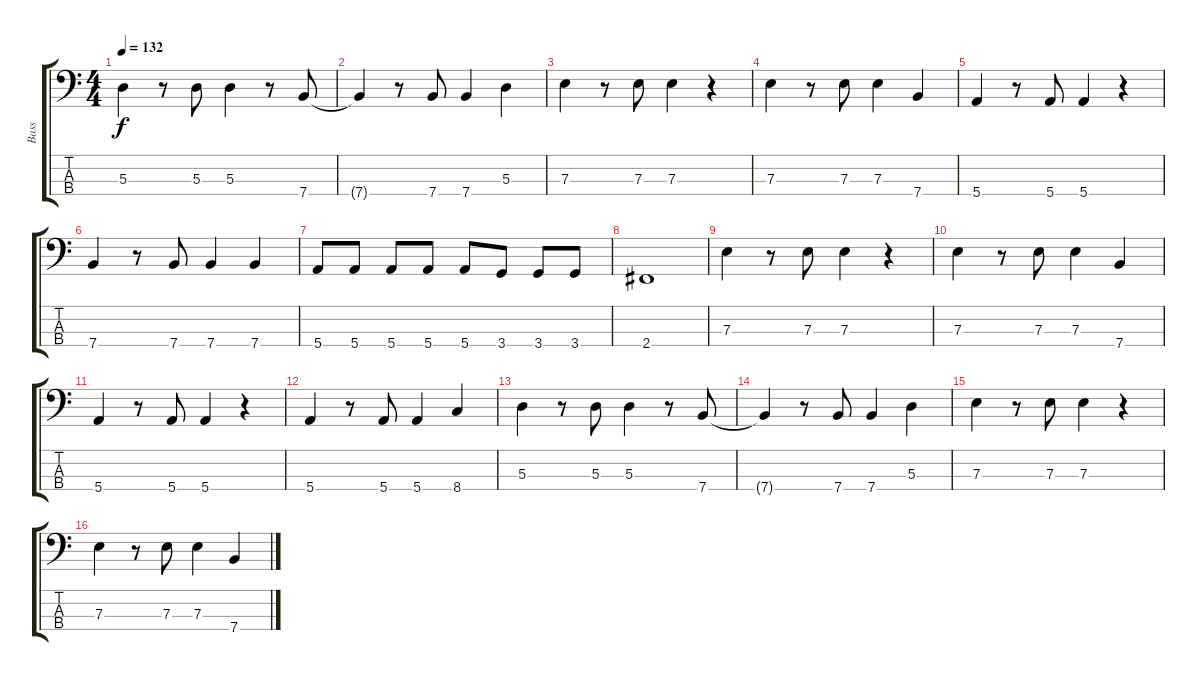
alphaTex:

\track ("Bass" "Bass") {instrument electricbassfinger}
\staff {score tabs}
\tuning (G2 D2 A1 E1) {hide}
\ts (4 4)
\tempo 132
\clef f4
\ks c
5.3.4{dy f} r.8 5.3.8 5.3.4 r.8 7.4.8 |
7.4{t}.4 r.8 7.4.8 7.4.4 5.3.4 |
7.3.4 r.8 7.3.8 7.3.4 r.4 |
7.3.4 r.8 7.3.8 7.3.4 7.4.4 |
5.4.4 r.8 5.4.8 5.4.4 r.4 |
7.4.4 r.8 7.4.8 7.4.4 7.4.4 |
5.4.8 5.4.8 5.4.8 5.4.8 5.4.8 3.4.8 3.4.8 3.4.8 |
2.4.1 |
7.3.4{volume 13} r.8 7.3.8 7.3.4 r.4 |
7.3.4 r.8 7.3.8 7.3.4 7.4.4 |
5.4.4 r.8 5.4.8 5.4.4 r.4 |
5.4.4 r.8 5.4.8 5.4.4 8.4.4 |
5.3.4 r.8 5.3.8 5.3.4 r.8 7.4.8 |
7.4{t}.4 r.8 7.4.8 7.4.4 5.3.4 |
7.3.4 r.8 7.3.8 7.3.4 r.4 |
7.3.4 r.8 7.3.8 7.3.4 7.4.4
